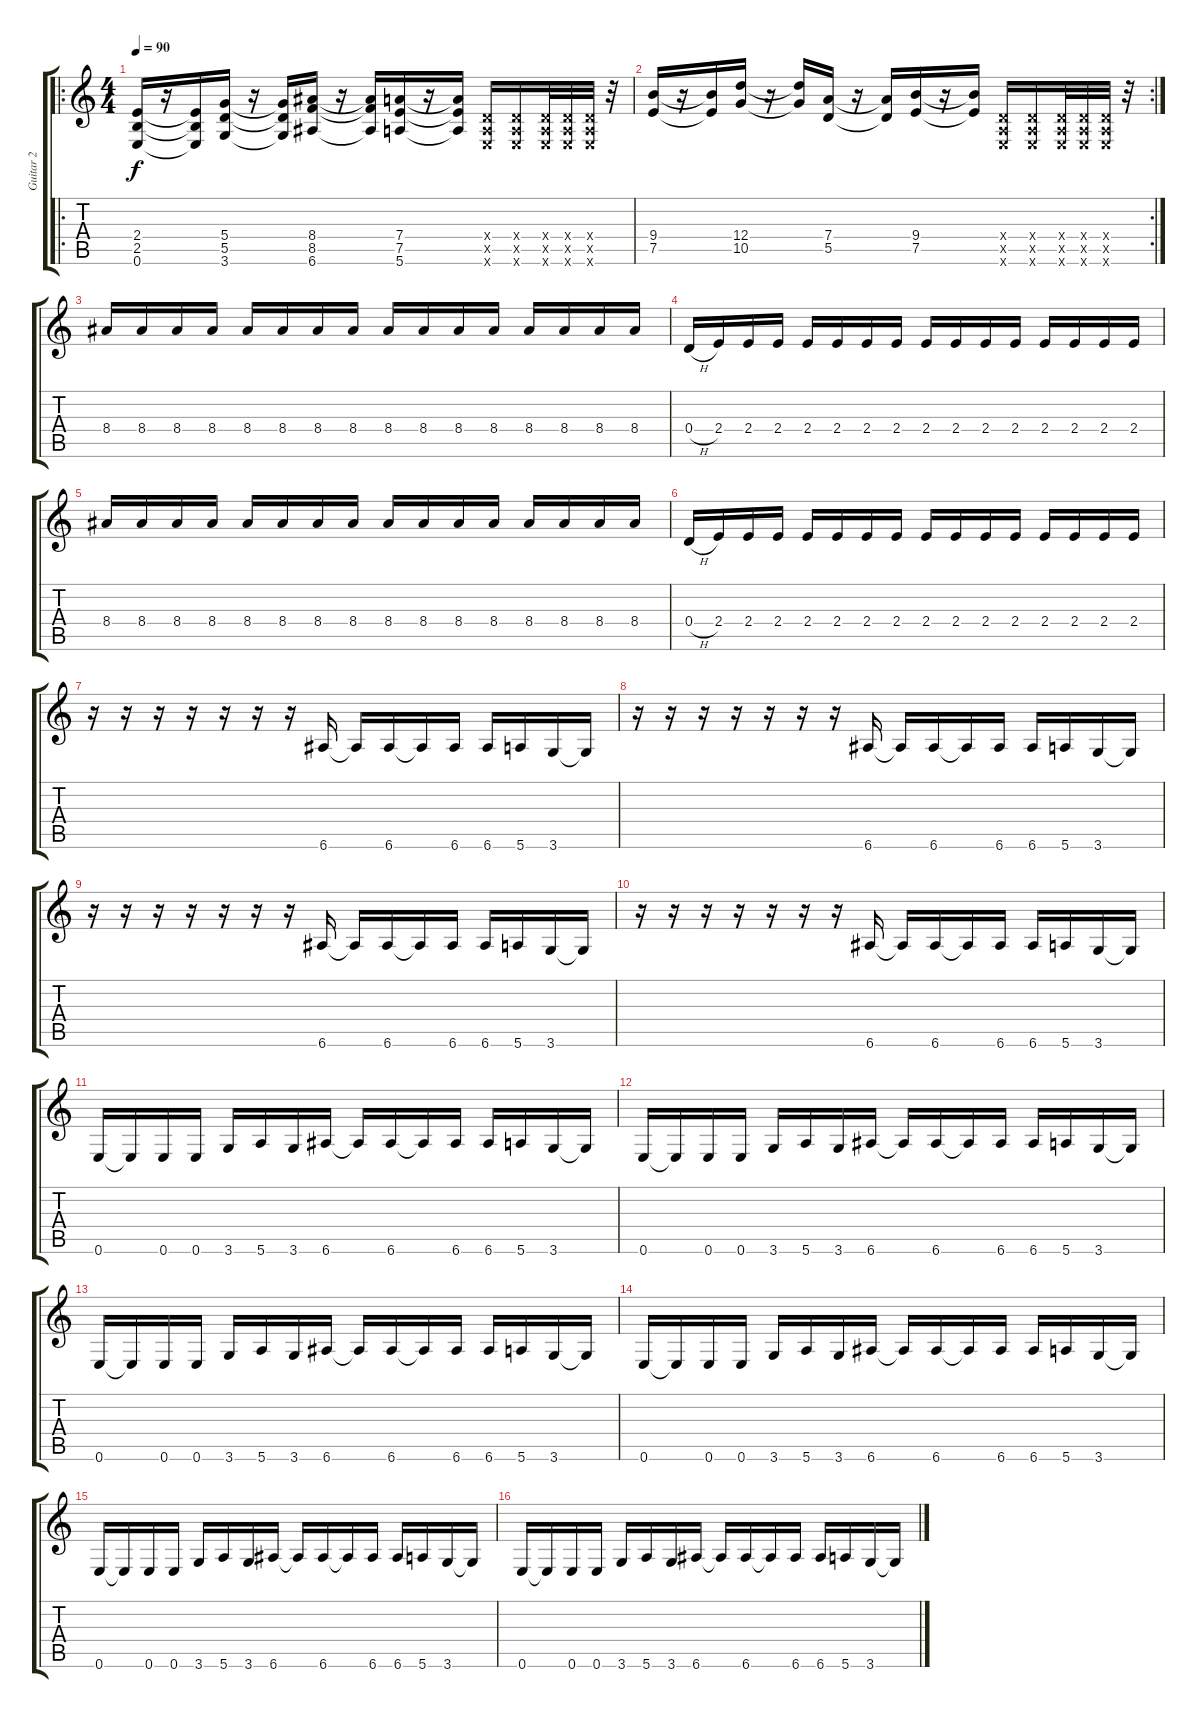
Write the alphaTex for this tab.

\track ("Guitar 2" "Guitar 2") {instrument distortionguitar}
\staff {score tabs}
\tuning (E4 B3 G3 D3 A2 E2) {hide}
\ro
\ts (4 4)
\tempo 90
\clef g2
\ks c
(2.4 2.5 0.6).16{dy f} r.16 (2.4{t} 2.5{t} 0.6{t}).16 (5.4 5.5 3.6).16 r.16 (5.4{t} 5.5{t} 3.6{t}).16 (8.4 8.5 6.6).16 r.16 (8.4{t} 8.5{t} 6.6{t}).16 (7.4 7.5 5.6).16 r.16 (7.4{t} 7.5{t} 5.6{t}).16 (0.4{x} 0.5{x} 0.6{x}).16 (0.4{x} 0.5{x} 0.6{x}).16 (0.4{x} 0.5{x} 0.6{x}).32 (0.4{x} 0.5{x} 0.6{x}).32 (0.4{x} 0.5{x} 0.6{x}).32 r.32 |
\rc 2
(9.4 7.5).16 r.16 (9.4{t} 7.5{t}).16 (12.4 10.5).16 r.16 (12.4{t} 10.5{t}).16 (7.4 5.5).16 r.16 (7.4{t} 5.5{t}).16 (9.4 7.5).16 r.16 (9.4{t} 7.5{t}).16 (0.4{x} 0.5{x} 0.6{x}).16 (0.4{x} 0.5{x} 0.6{x}).16 (0.4{x} 0.5{x} 0.6{x}).32 (0.4{x} 0.5{x} 0.6{x}).32 (0.4{x} 0.5{x} 0.6{x}).32 r.32 |
8.4.16 8.4.16 8.4.16 8.4.16 8.4.16 8.4.16 8.4.16 8.4.16 8.4.16 8.4.16 8.4.16 8.4.16 8.4.16 8.4.16 8.4.16 8.4.16 |
0.4{h}.16 2.4.16 2.4.16 2.4.16 2.4.16 2.4.16 2.4.16 2.4.16 2.4.16 2.4.16 2.4.16 2.4.16 2.4.16 2.4.16 2.4.16 2.4.16 |
8.4.16 8.4.16 8.4.16 8.4.16 8.4.16 8.4.16 8.4.16 8.4.16 8.4.16 8.4.16 8.4.16 8.4.16 8.4.16 8.4.16 8.4.16 8.4.16 |
0.4{h}.16 2.4.16 2.4.16 2.4.16 2.4.16 2.4.16 2.4.16 2.4.16 2.4.16 2.4.16 2.4.16 2.4.16 2.4.16 2.4.16 2.4.16 2.4.16 |
r.16 r.16 r.16 r.16 r.16 r.16 r.16 6.6.16 6.6{t}.16 6.6.16 6.6{t}.16 6.6.16 6.6.16 5.6.16 3.6.16 3.6{t}.16 |
r.16 r.16 r.16 r.16 r.16 r.16 r.16 6.6.16 6.6{t}.16 6.6.16 6.6{t}.16 6.6.16 6.6.16 5.6.16 3.6.16 3.6{t}.16 |
r.16 r.16 r.16 r.16 r.16 r.16 r.16 6.6.16 6.6{t}.16 6.6.16 6.6{t}.16 6.6.16 6.6.16 5.6.16 3.6.16 3.6{t}.16 |
r.16 r.16 r.16 r.16 r.16 r.16 r.16 6.6.16 6.6{t}.16 6.6.16 6.6{t}.16 6.6.16 6.6.16 5.6.16 3.6.16 3.6{t}.16 |
0.6.16 0.6{t}.16 0.6.16 0.6.16 3.6.16 5.6.16 3.6.16 6.6.16 6.6{t}.16 6.6.16 6.6{t}.16 6.6.16 6.6.16 5.6.16 3.6.16 3.6{t}.16 |
0.6.16 0.6{t}.16 0.6.16 0.6.16 3.6.16 5.6.16 3.6.16 6.6.16 6.6{t}.16 6.6.16 6.6{t}.16 6.6.16 6.6.16 5.6.16 3.6.16 3.6{t}.16 |
0.6.16 0.6{t}.16 0.6.16 0.6.16 3.6.16 5.6.16 3.6.16 6.6.16 6.6{t}.16 6.6.16 6.6{t}.16 6.6.16 6.6.16 5.6.16 3.6.16 3.6{t}.16 |
0.6.16 0.6{t}.16 0.6.16 0.6.16 3.6.16 5.6.16 3.6.16 6.6.16 6.6{t}.16 6.6.16 6.6{t}.16 6.6.16 6.6.16 5.6.16 3.6.16 3.6{t}.16 |
0.6.16 0.6{t}.16 0.6.16 0.6.16 3.6.16 5.6.16 3.6.16 6.6.16 6.6{t}.16 6.6.16 6.6{t}.16 6.6.16 6.6.16 5.6.16 3.6.16 3.6{t}.16 |
0.6.16 0.6{t}.16 0.6.16 0.6.16 3.6.16 5.6.16 3.6.16 6.6.16 6.6{t}.16 6.6.16 6.6{t}.16 6.6.16 6.6.16 5.6.16 3.6.16 3.6{t}.16
